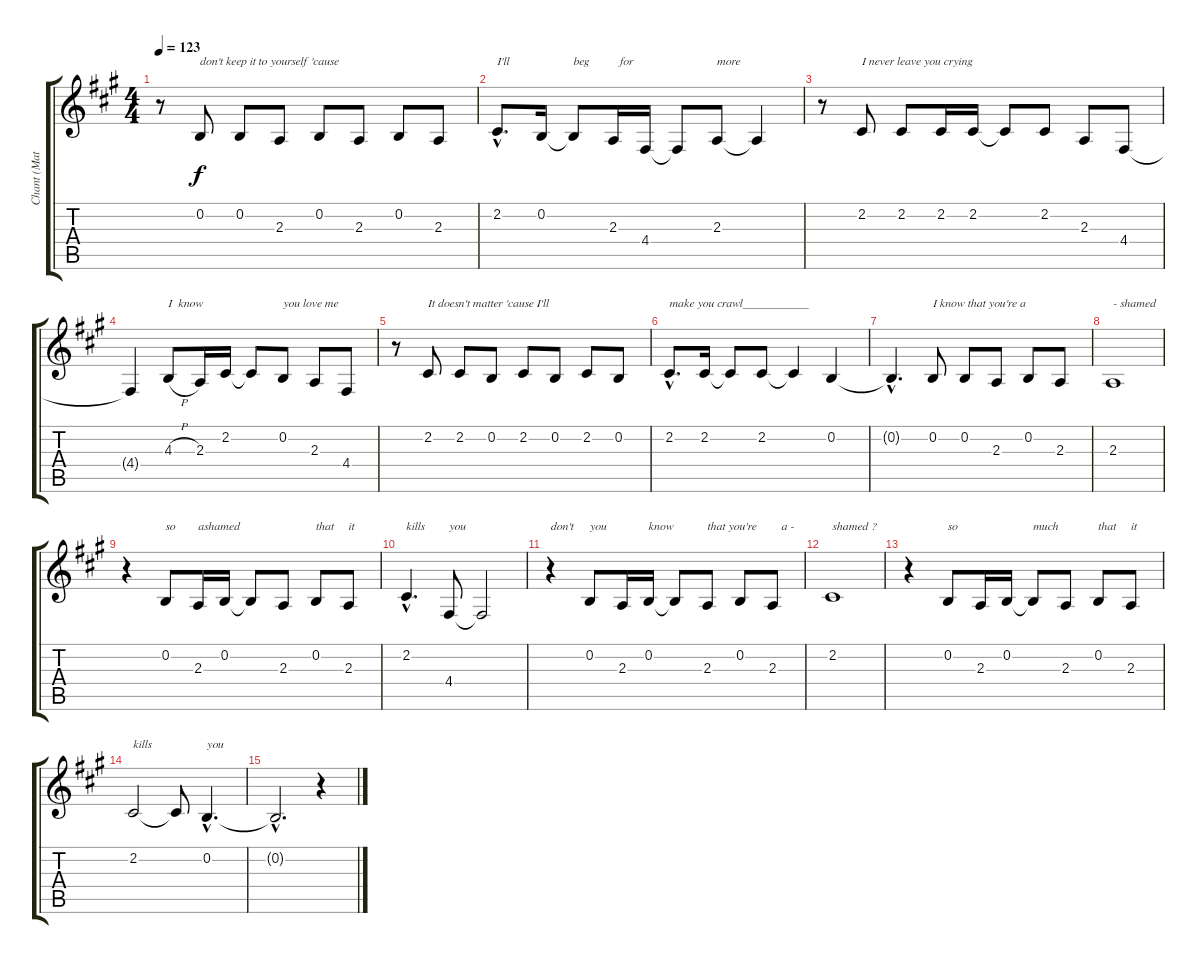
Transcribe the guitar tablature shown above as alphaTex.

\track ("Chant (Matthew Bellamy)" "Chant (Mat") {instrument cello}
\staff {score tabs}
\tuning (E4 B3 G3 D3 A2 E2) {hide}
\ts (4 4)
\tempo 123
\clef g2
\ks a
r.8{dy f} 0.2.8{txt "don't keep it to yourself 'cause"} 0.2.8 2.3.8 0.2.8 2.3.8 0.2.8 2.3.8 |
2.2{hac}.8{d txt "I'll"} 0.2.16 0.2{t}.8{txt "beg"} 2.3.16{txt "  for"} 4.4.16 4.4{t}.8 2.3.8{txt "more"} 2.3{t}.4 |
r.8 2.2.8{txt "I never leave you crying"} 2.2.8 2.2.16 2.2.16 2.2{t}.8 2.2.8 2.3.8 4.4.8 |
4.4{t}.4 4.3{h}.8{txt "I  know"} 2.3.16 2.2.16 2.2{t}.8 0.2.8{txt "you love me"} 2.3.8 4.4.8 |
r.8 2.2.8{txt "It doesn't matter 'cause I'll"} 2.2.8 0.2.8 2.2.8 0.2.8 2.2.8 0.2.8 |
2.2{hac}.8{d txt "make you crawl___________"} 2.2.16 2.2{t}.8 2.2.8 2.2{t}.4 0.2.4 |
0.2{hac t}.4{d} 0.2.8{txt "I know that you're a"} 0.2.8 2.3.8 0.2.8 2.3.8 |
2.3.1{txt "- shamed"} |
r.4 0.2.8{txt "so "} 2.3.16{txt "ashamed"} 0.2.16 0.2{t}.8 2.3.8 0.2.8{txt "that"} 2.3.8{txt "it"} |
2.2{hac}.4{d txt "kills"} 4.4.8{txt "you"} 4.4{t}.2 |
r.4{txt "don't"} 0.2.8{txt "you"} 2.3.16 0.2.16{txt "know"} 0.2{t}.8 2.3.8{txt "that you're"} 0.2.8 2.3.8{txt "   a -"} |
2.2.1{txt "shamed ?"} |
r.4 0.2.8{txt "so "} 2.3.16 0.2.16 0.2{t}.8{txt "much"} 2.3.8 0.2.8{txt "that"} 2.3.8{txt "it"} |
2.2.2{txt "kills"} 2.2{t}.8 0.2{hac}.4{d txt "you"} |
0.2{hac t}.2{d} r.4
